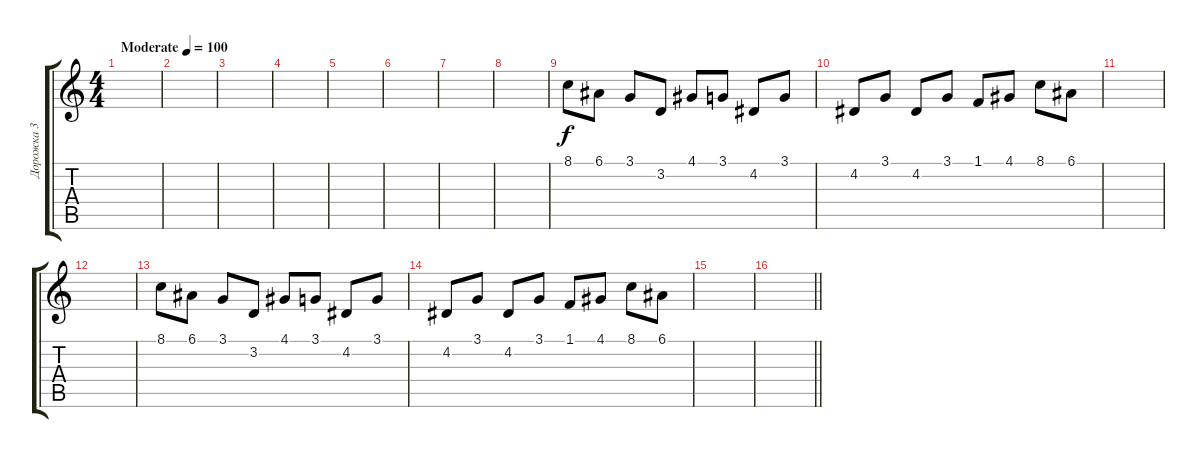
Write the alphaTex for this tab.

\track ("Дорожка 3" "Дорожка 3") {instrument pad4choir}
\staff {score tabs}
\tuning (E4 B3 G3 D3 A2 E2) {hide}
\ts (4 4)
\tempo (100 "Moderate")
\clef g2
\ks c
|
|
|
|
|
|
|
|
8.1.8{instrument fx7echoes} 6.1.8 3.1.8 3.2.8 4.1.8 3.1.8 4.2.8 3.1.8 |
4.2.8 3.1.8 4.2.8 3.1.8 1.1.8 4.1.8 8.1.8 6.1.8 |
|
|
8.1.8 6.1.8 3.1.8 3.2.8 4.1.8 3.1.8 4.2.8 3.1.8 |
4.2.8 3.1.8 4.2.8 3.1.8 1.1.8 4.1.8 8.1.8 6.1.8 |
|
\barLineRight lightlight
